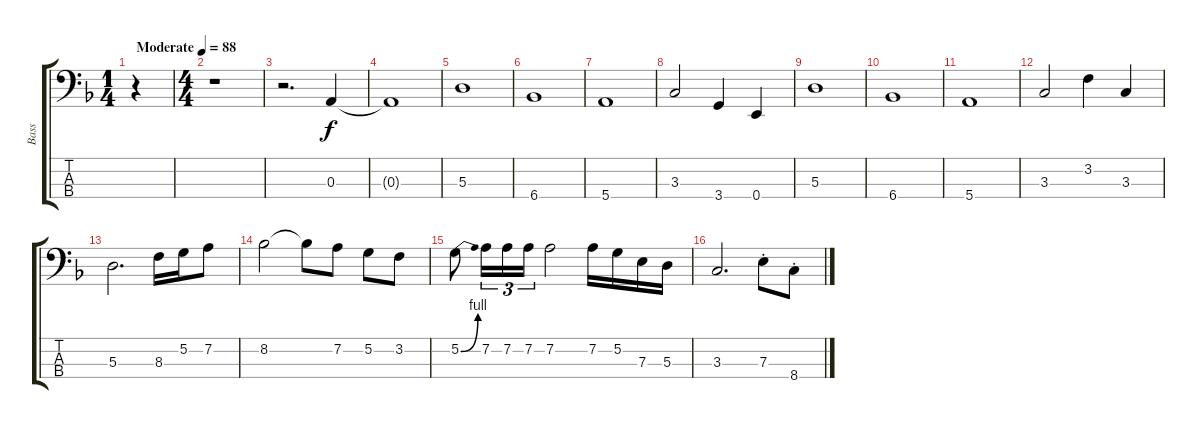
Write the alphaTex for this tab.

\track ("Bass" "Bass") {instrument electricbasspick}
\staff {score tabs}
\tuning (G2 D2 A1 E1) {hide}
\ts (1 4)
\tempo (88 "Moderate")
\clef f4
\ks dminor
r.4{dy f instrument electricbasspick} |
\ts (4 4)
r.1 |
r.2{d} 0.3.4 |
0.3{t}.1 |
5.3.1 |
6.4.1 |
5.4.1 |
3.3.2 3.4.4 0.4.4 |
5.3.1 |
6.4.1 |
5.4.1 |
3.3.2 3.2.4 3.3.4 |
5.3.2{d} 8.3.16 5.2.16 7.2.8 |
8.2.2 8.2{t}.8 7.2.8 5.2.8 3.2.8 |
5.2{be (bend 0 0 60 4)}.8 7.2.16{tu (3 2)} 7.2.16{tu (3 2)} 7.2.16{tu (3 2)} 7.2.2 7.2.16 5.2.16 7.3.16 5.3.16 |
3.3.2{d} 7.3{st}.8 8.4{st}.8
